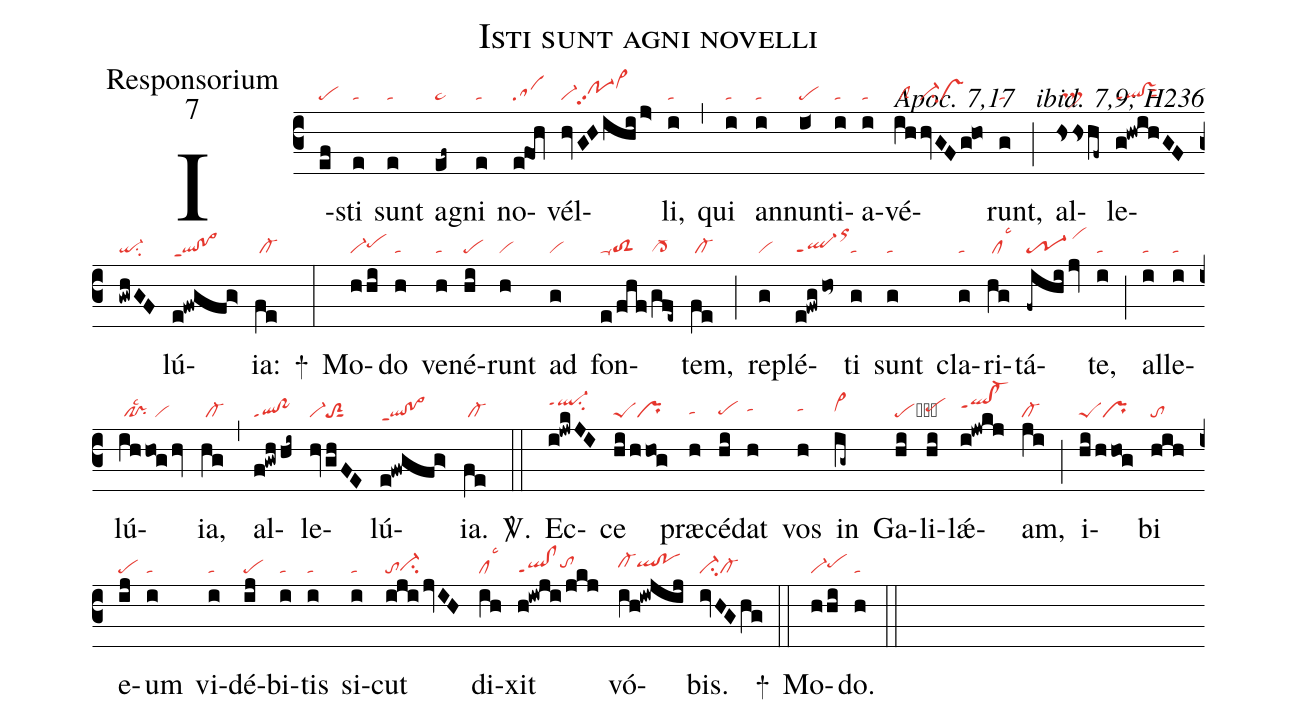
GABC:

name:Isti sunt agni novelli;
office-part:Responsorium;
mode:7;
commentary:ꝶ Apoc. 7,17 ꝟ ibid. 7,9; H236;
nabc-lines:1;
%%
(c3)
I(ef|pe)sti(e|ta) sunt(e|ta) a(ef~|pe~)gni(e|ta) no(efOh|sa)vél(hvGHihi/j>|vi-po-1hhpp2vi>hj)li,(i|ta) (,)
qui(i|ta) an(i|ta)nun(i<|pe)ti(i|ta)a(i|ta)vé(ih|/clS|hvGFg!ho|ci-vs)runt,(g|ta) (;)
al(hshshf~|//ts>)le(g!hwihGF|ql!vsppt1sut2|gwhGF|qi-su2)lú(e!fwgfg>|ql!po>ppt1)ia:(fe|/cl-) +(:)
Mo(hhi|vi-pehh)do(h|ta) ve(h|ta)né(hi|pe)runt(h|vi) ad(g|vi) fon(e/fhf/|ta-toS2|gfe~|cl->)tem,(fe|/cl-) (;)
re(g|vi)plé(e!fwg/ho~|ql-ppt1orhl)ti(g|ta) sunt(g|ta) cla(g|ta)ri(hg|/cllsc3)tá(-fihi/jv|tr-1/vihk)te,(i|ta) (;)
al(i|ta)le(i|ta)lú(ihho!ghv|/cl!prlsc2/vi)ia,(hg|/cl-) (,)
al(f!gwh/hi~|ql!po~ppt1)le(hvghFE|vi-toS2sut1)lú(e!fwgfg>|ql!po>ppt1)ia.(fe|/cl-) <sp>V/</sp>.(::)
Ec(i!jwkJI|ql-hjppt1su2)ce(hi/hho!g|peSpr) præ(h|tahg)cé(hi|pehg)dat(h|tahh) vos(h|tahh) in(ig~|vi>hh) Ga(hi|peh)li(hi|pehh)lǽ(i!jwkj|qlhi!cl-hippt1)am,(ji|cl-) (;)
i(hi/hho!g|peSpr)bi(hih|to) e(ij|pe)um(i|ta) vi(i|ta)dé(ij|pe)bi(i|ta)tis(i|ta) si(i|ta)cut(ijijvIH|toci-hg) di(ih|cllsc3)xit(h!iwji/jkj|ql!clppt1tohh) vó(ih!iwjij|cl-hhqlhh!pohh)bis.(ivHGhg|ci-cl-) +(::)
Mo(hhi|vi-pehh)do.(h|ta) (::)
